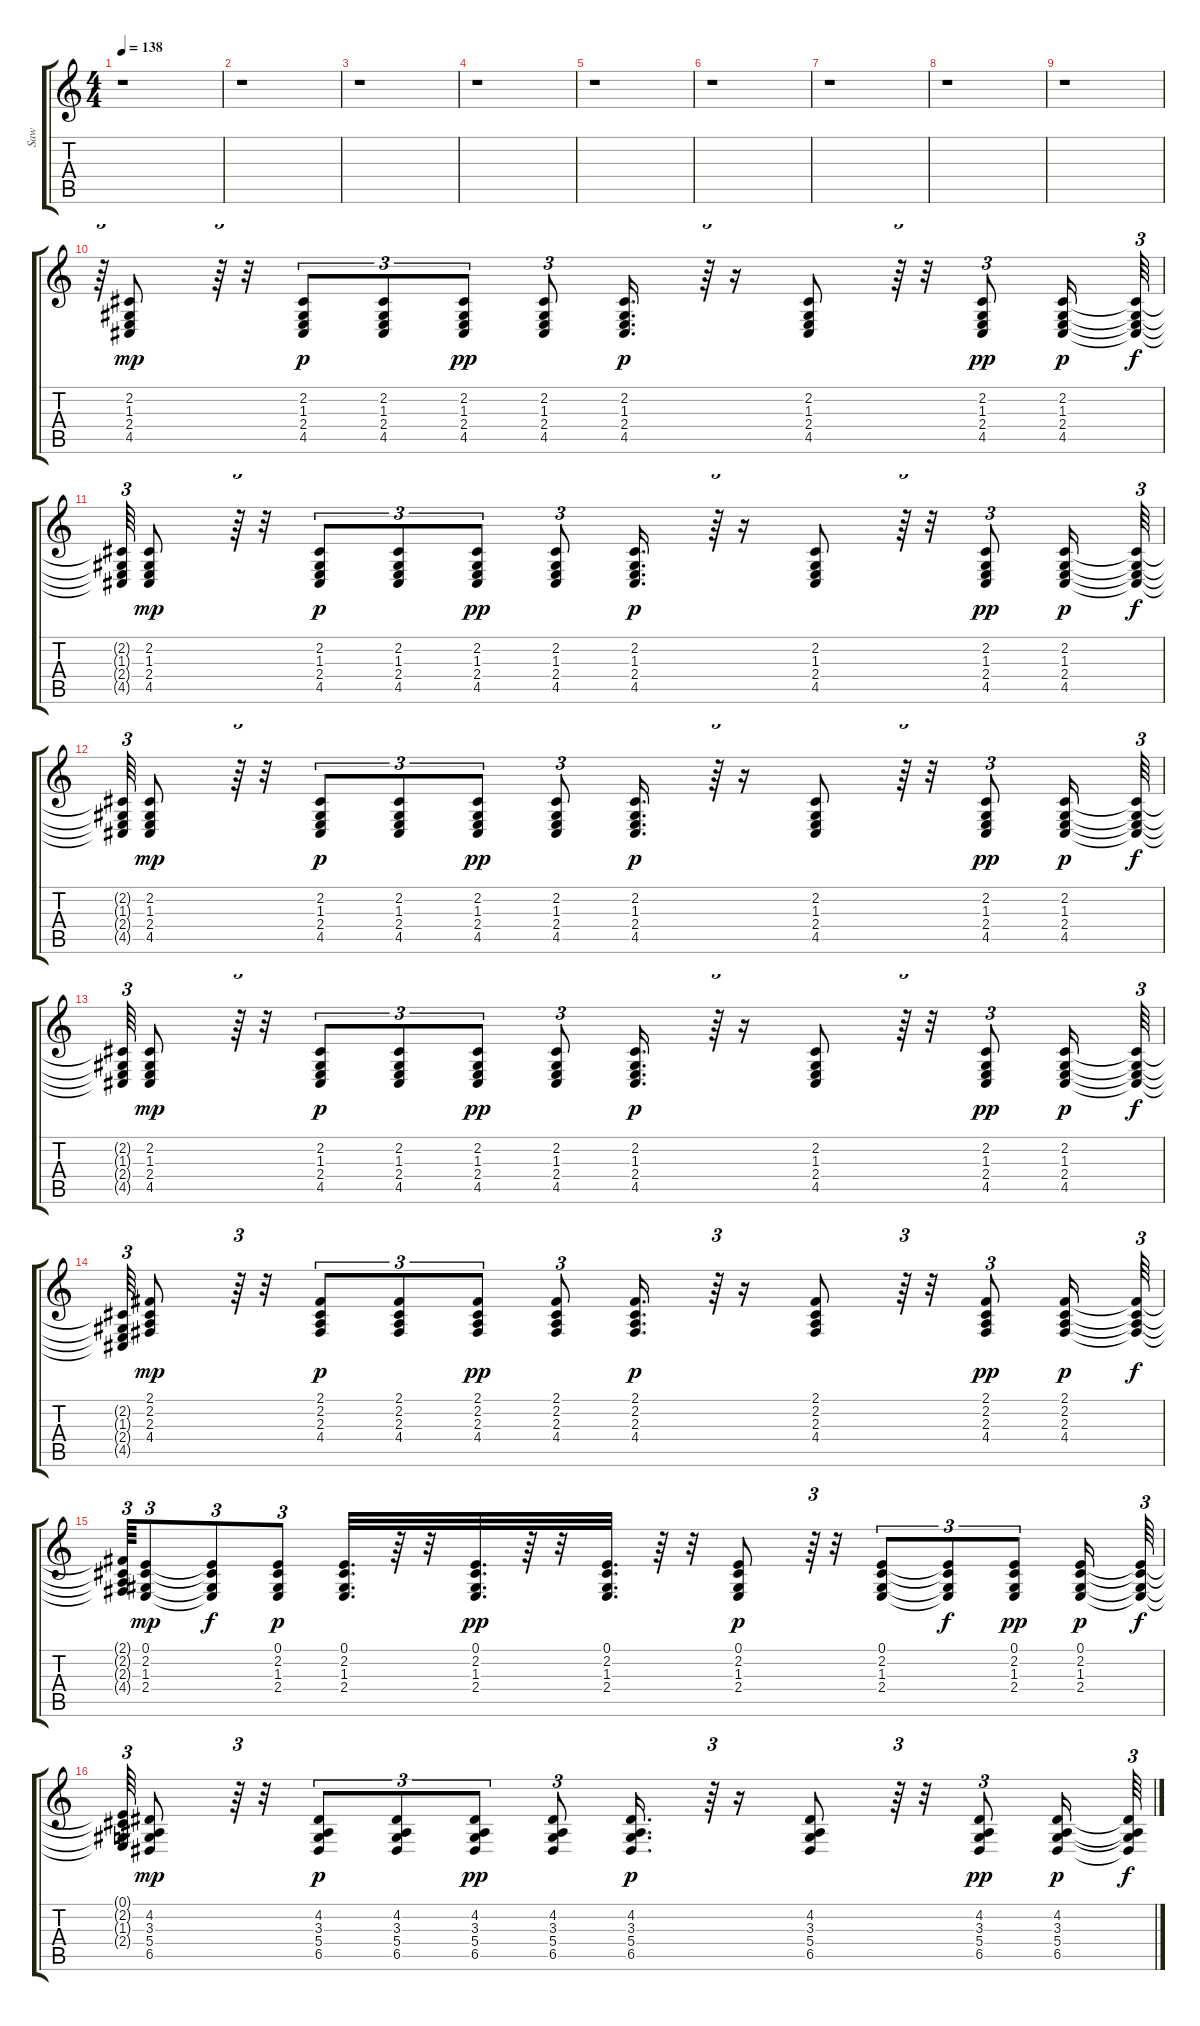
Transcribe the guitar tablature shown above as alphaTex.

\track ("Saw" "Saw") {instrument lead2sawtooth}
\staff {score tabs}
\tuning (E4 B3 G3 D3 A2 E2) {hide}
\ts (4 4)
\tempo 138
\clef g2
\ks c
r.1{dy f} |
r.1 |
r.1 |
r.1 |
r.1 |
r.1 |
r.1 |
r.1 |
r.1 |
r.64{tu (3 2)} (2.2 1.3 2.4 4.5).8{dy mp} r.64{tu (3 2)} r.32 (2.2 1.3 2.4 4.5).8{tu (3 2) dy p} (2.2 1.3 2.4 4.5).8{tu (3 2)} (2.2 1.3 2.4 4.5).8{tu (3 2) dy pp} (2.2 1.3 2.4 4.5).8{tu (3 2)} (2.2 1.3 2.4 4.5).16{d dy p} r.64{tu (3 2)} r.16 (2.2 1.3 2.4 4.5).8 r.64{tu (3 2)} r.32 (2.2 1.3 2.4 4.5).8{tu (3 2) dy pp} (2.2 1.3 2.4 4.5).16{dy p} (2.2{t} 1.3{t} 2.4{t} 4.5{t}).64{tu (3 2) dy f} |
(2.2{t} 1.3{t} 2.4{t} 4.5{t}).64{tu (3 2)} (2.2 1.3 2.4 4.5).8{dy mp} r.64{tu (3 2)} r.32 (2.2 1.3 2.4 4.5).8{tu (3 2) dy p} (2.2 1.3 2.4 4.5).8{tu (3 2)} (2.2 1.3 2.4 4.5).8{tu (3 2) dy pp} (2.2 1.3 2.4 4.5).8{tu (3 2)} (2.2 1.3 2.4 4.5).16{d dy p} r.64{tu (3 2)} r.16 (2.2 1.3 2.4 4.5).8 r.64{tu (3 2)} r.32 (2.2 1.3 2.4 4.5).8{tu (3 2) dy pp} (2.2 1.3 2.4 4.5).16{dy p} (2.2{t} 1.3{t} 2.4{t} 4.5{t}).64{tu (3 2) dy f} |
(2.2{t} 1.3{t} 2.4{t} 4.5{t}).64{tu (3 2)} (2.2 1.3 2.4 4.5).8{dy mp} r.64{tu (3 2)} r.32 (2.2 1.3 2.4 4.5).8{tu (3 2) dy p} (2.2 1.3 2.4 4.5).8{tu (3 2)} (2.2 1.3 2.4 4.5).8{tu (3 2) dy pp} (2.2 1.3 2.4 4.5).8{tu (3 2)} (2.2 1.3 2.4 4.5).16{d dy p} r.64{tu (3 2)} r.16 (2.2 1.3 2.4 4.5).8 r.64{tu (3 2)} r.32 (2.2 1.3 2.4 4.5).8{tu (3 2) dy pp} (2.2 1.3 2.4 4.5).16{dy p} (2.2{t} 1.3{t} 2.4{t} 4.5{t}).64{tu (3 2) dy f} |
(2.2{t} 1.3{t} 2.4{t} 4.5{t}).64{tu (3 2)} (2.2 1.3 2.4 4.5).8{dy mp} r.64{tu (3 2)} r.32 (2.2 1.3 2.4 4.5).8{tu (3 2) dy p} (2.2 1.3 2.4 4.5).8{tu (3 2)} (2.2 1.3 2.4 4.5).8{tu (3 2) dy pp} (2.2 1.3 2.4 4.5).8{tu (3 2)} (2.2 1.3 2.4 4.5).16{d dy p} r.64{tu (3 2)} r.16 (2.2 1.3 2.4 4.5).8 r.64{tu (3 2)} r.32 (2.2 1.3 2.4 4.5).8{tu (3 2) dy pp} (2.2 1.3 2.4 4.5).16{dy p} (2.2{t} 1.3{t} 2.4{t} 4.5{t}).64{tu (3 2) dy f} |
(2.2{t} 1.3{t} 2.4{t} 4.5{t}).64{tu (3 2)} (2.1 2.2 2.3 4.4).8{dy mp} r.64{tu (3 2)} r.32 (2.1 2.2 2.3 4.4).8{tu (3 2) dy p} (2.1 2.2 2.3 4.4).8{tu (3 2)} (2.1 2.2 2.3 4.4).8{tu (3 2) dy pp} (2.1 2.2 2.3 4.4).8{tu (3 2)} (2.1 2.2 2.3 4.4).16{d dy p} r.64{tu (3 2)} r.16 (2.1 2.2 2.3 4.4).8 r.64{tu (3 2)} r.32 (2.1 2.2 2.3 4.4).8{tu (3 2) dy pp} (2.1 2.2 2.3 4.4).16{dy p} (2.1{t} 2.2{t} 2.3{t} 4.4{t}).64{tu (3 2) dy f} |
(2.1{t} 2.2{t} 2.3{t} 4.4{t}).64{tu (3 2)} (0.1 2.2 1.3 2.4).8{tu (3 2) dy mp} (0.1{t} 2.2{t} 1.3{t} 2.4{t}).8{tu (3 2) dy f} (0.1 2.2 1.3 2.4).8{tu (3 2) dy p} (0.1 2.2 1.3 2.4).32{d} r.64 r.32 (0.1 2.2 1.3 2.4).32{d dy pp} r.64 r.32 (0.1 2.2 1.3 2.4).32{d} r.64 r.32 (0.1 2.2 1.3 2.4).8{dy p} r.64{tu (3 2)} r.32 (0.1 2.2 1.3 2.4).8{tu (3 2)} (0.1{t} 2.2{t} 1.3{t} 2.4{t}).8{tu (3 2) dy f} (0.1 2.2 1.3 2.4).8{tu (3 2) dy pp} (0.1 2.2 1.3 2.4).16{dy p} (0.1{t} 2.2{t} 1.3{t} 2.4{t}).64{tu (3 2) dy f} |
(0.1{t} 2.2{t} 1.3{t} 2.4{t}).64{tu (3 2)} (4.2 3.3 5.4 6.5).8{dy mp} r.64{tu (3 2)} r.32 (4.2 3.3 5.4 6.5).8{tu (3 2) dy p} (4.2 3.3 5.4 6.5).8{tu (3 2)} (4.2 3.3 5.4 6.5).8{tu (3 2) dy pp} (4.2 3.3 5.4 6.5).8{tu (3 2)} (4.2 3.3 5.4 6.5).16{d dy p} r.64{tu (3 2)} r.16 (4.2 3.3 5.4 6.5).8 r.64{tu (3 2)} r.32 (4.2 3.3 5.4 6.5).8{tu (3 2) dy pp} (4.2 3.3 5.4 6.5).16{dy p} (4.2{t} 3.3{t} 5.4{t} 6.5{t}).64{tu (3 2) dy f}
